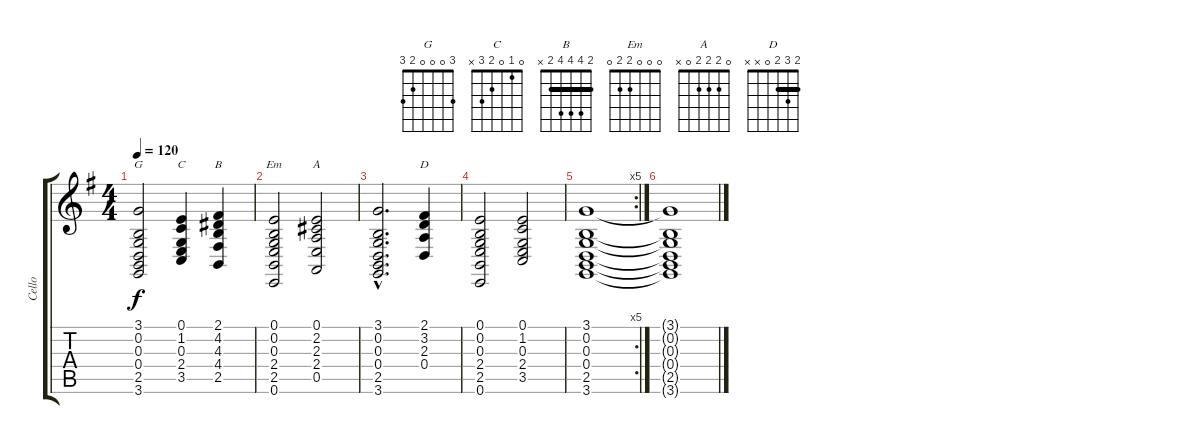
\track ("Cello" "Cello") {instrument cello}
\staff {score tabs}
\tuning (E4 B3 G3 D3 A2 E2) {hide}
\chord ("G" 3 0 0 0 2 3)
\chord ("C" 0 1 0 2 3 x)
\chord ("B" 2 4 4 4 2 x) {barre 2}
\chord ("Em" 0 0 0 2 2 0)
\chord ("A" 0 2 2 2 0 x)
\chord ("D" 2 3 2 0 x x) {barre 2}
\ts (4 4)
\tempo 120
\clef g2
\ks g
(3.1 0.2 0.3 0.4 2.5 3.6).2{ch "G" dy f} (0.1 1.2 0.3 2.4 3.5).4{ch "C"} (2.1 4.2 4.3 4.4 2.5).4{ch "B"} |
(0.1 0.2 0.3 2.4 2.5 0.6).2{ch "Em"} (0.1 2.2 2.3 2.4 0.5).2{ch "A"} |
(3.1{hac} 0.2{hac} 0.3{hac} 0.4{hac} 2.5{hac} 3.6{hac}).2{d} (2.1 3.2 2.3 0.4).4{ch "D"} |
(0.1 0.2 0.3 2.4 2.5 0.6).2 (0.1 1.2 0.3 2.4 3.5).2 |
\rc 5
(3.1 0.2 0.3 0.4 2.5 3.6).1 |
(3.1{t} 0.2{t} 0.3{t} 0.4{t} 2.5{t} 3.6{t}).1
